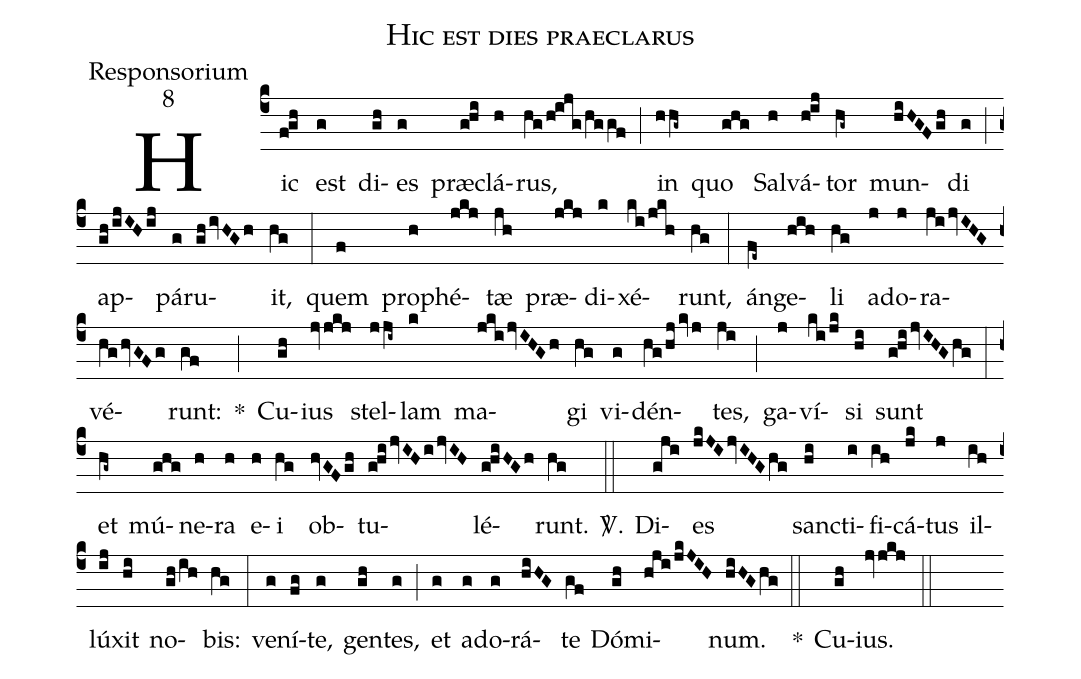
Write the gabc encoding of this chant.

name:Hic est dies praeclarus;
office-part:Responsorium;
mode:8;
%%
(c4)Hic(f!gh) est(g) di(gh)es(g) præ(g!hi)clá(h)rus,(hg/h!ijg/hggf) (;) in(hhg~) quo(ghg) Sal(h)vá(h!ij)tor(hg~) mun(hiHGF/gh)di(g) (;) ap(gh/ijIHij)pá(g)ru(gh/ivHGh)it,(hg) (:) quem(f) pro(h)phé(jkj)tæ(jh) præ(jkj)di(k)xé(ki/jkh)runt,(hg) (:) án(fe~)ge(hih)li(hg) a(j)do(j)ra(ji/jvIHG)vé(hg/hvGFg)runt:(gf) *(;) Cu(gh)ius(jvjkj) stel(jji~)lam(k) ma(jki/jvIHGh)gi(hg) vi(g)dén(hg/hj/kvj)tes,(ji) (;) ga(j)ví(ki/jk)si(hi) sunt(g!hi/jvIHGhg) (:) et(hg~) mú(ghg)ne(h)ra(h) e(h)i(hg) ob(hvGFgh)tu(g!hi/jvIH/ijvIH)lé(g!hiHGh)runt.(hg)
<sp>V/</sp>.(::) Di(gji)es(jkJI/jvIHGhg) sanc(hi)ti(i)fi(ih)cá(jk)tus(j) il(ih)lú(ij)xit(hi) no(gh/ih)bis:(hg) (:) ve(g)ní(fg)te,(g) gen(gh)tes,(g) (;) et(g) a(g)do(g)rá(hiHG)te(gf) Dó(gh)mi(hji/jkJIH)num.(hiHGhg) (::)*() Cu(gh)ius.(jvjkj) (::)
